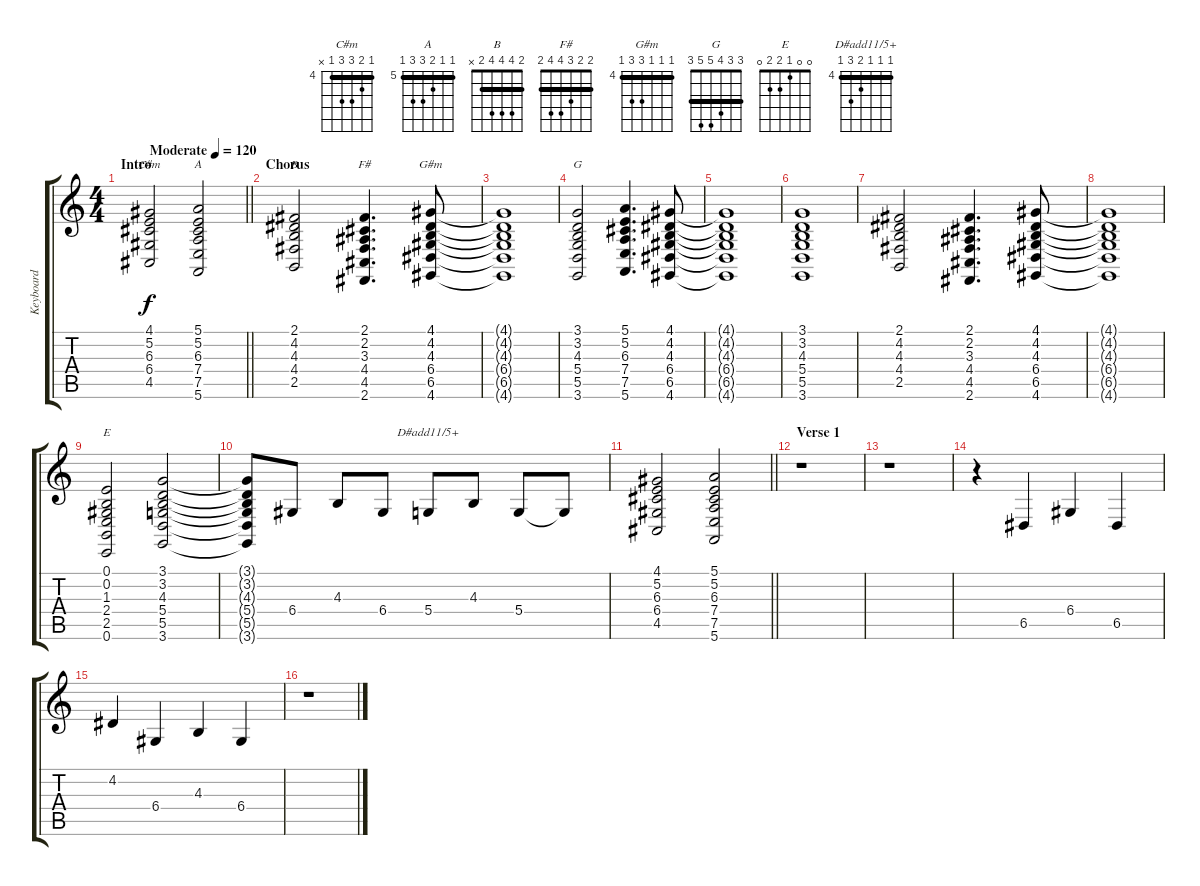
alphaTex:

\track ("Keyboard" "Keyboard") {instrument drawbarorgan}
\staff {score tabs}
\tuning (E4 B3 G3 D3 A2 E2) {hide}
\chord ("C#m" 4 5 6 6 4 x) {firstfret 4 barre 4}
\chord ("A" 5 5 6 7 7 5) {firstfret 5 barre 5}
\chord ("B" 2 4 4 4 2 x) {barre 2}
\chord ("F#" 2 2 3 4 4 2) {barre 2}
\chord ("G#m" 4 4 4 6 6 4) {firstfret 4 barre 4}
\chord ("G" 3 3 4 5 5 3) {barre 3}
\chord ("E" 0 0 1 2 2 0)
\chord ("D#add11/5+" 4 4 4 5 6 4) {firstfret 4 barre 4}
\ts (4 4)
\section ("" "Intro")
\tempo (120 "Moderate")
\clef g2
\barLineRight lightlight
\ks c
(4.1 5.2 6.3 6.4 4.5).2{ch "C#m" dy f instrument drawbarorgan} (5.1 5.2 6.3 7.4 7.5 5.6).2{ch "A"} |
\section ("" "Chorus")
(2.1 4.2 4.3 4.4 2.5).2{ch "B"} (2.1 2.2 3.3 4.4 4.5 2.6).4{d ch "F#"} (4.1 4.2 4.3 6.4 6.5 4.6).8{ch "G#m"} |
(4.1{t} 4.2{t} 4.3{t} 6.4{t} 6.5{t} 4.6{t}).1 |
(3.1 3.2 4.3 5.4 5.5 3.6).2{ch "G"} (5.1 5.2 6.3 7.4 7.5 5.6).4{d} (4.1 4.2 4.3 6.4 6.5 4.6).8 |
(4.1{t} 4.2{t} 4.3{t} 6.4{t} 6.5{t} 4.6{t}).1 |
(3.1 3.2 4.3 5.4 5.5 3.6).1 |
(2.1 4.2 4.3 4.4 2.5).2 (2.1 2.2 3.3 4.4 4.5 2.6).4{d} (4.1 4.2 4.3 6.4 6.5 4.6).8 |
(4.1{t} 4.2{t} 4.3{t} 6.4{t} 6.5{t} 4.6{t}).1 |
(0.1 0.2 1.3 2.4 2.5 0.6).2{ch "E"} (3.1 3.2 4.3 5.4 5.5 3.6).2 |
(3.1{t} 3.2{t} 4.3{t} 5.4{t} 5.5{t} 3.6{t}).8 6.4.8 4.3.8 6.4.8 5.4.8{ch "D#add11/5+"} 4.3.8 5.4.8 5.4{t}.8 |
\barLineRight lightlight
(4.1 5.2 6.3 6.4 4.5).2 (5.1 5.2 6.3 7.4 7.5 5.6).2 |
\section ("" "Verse 1")
r.1 |
r.1 |
r.4 6.5.4 6.4.4 6.5.4 |
4.2.4 6.4.4 4.3.4 6.4.4 |
r.1
